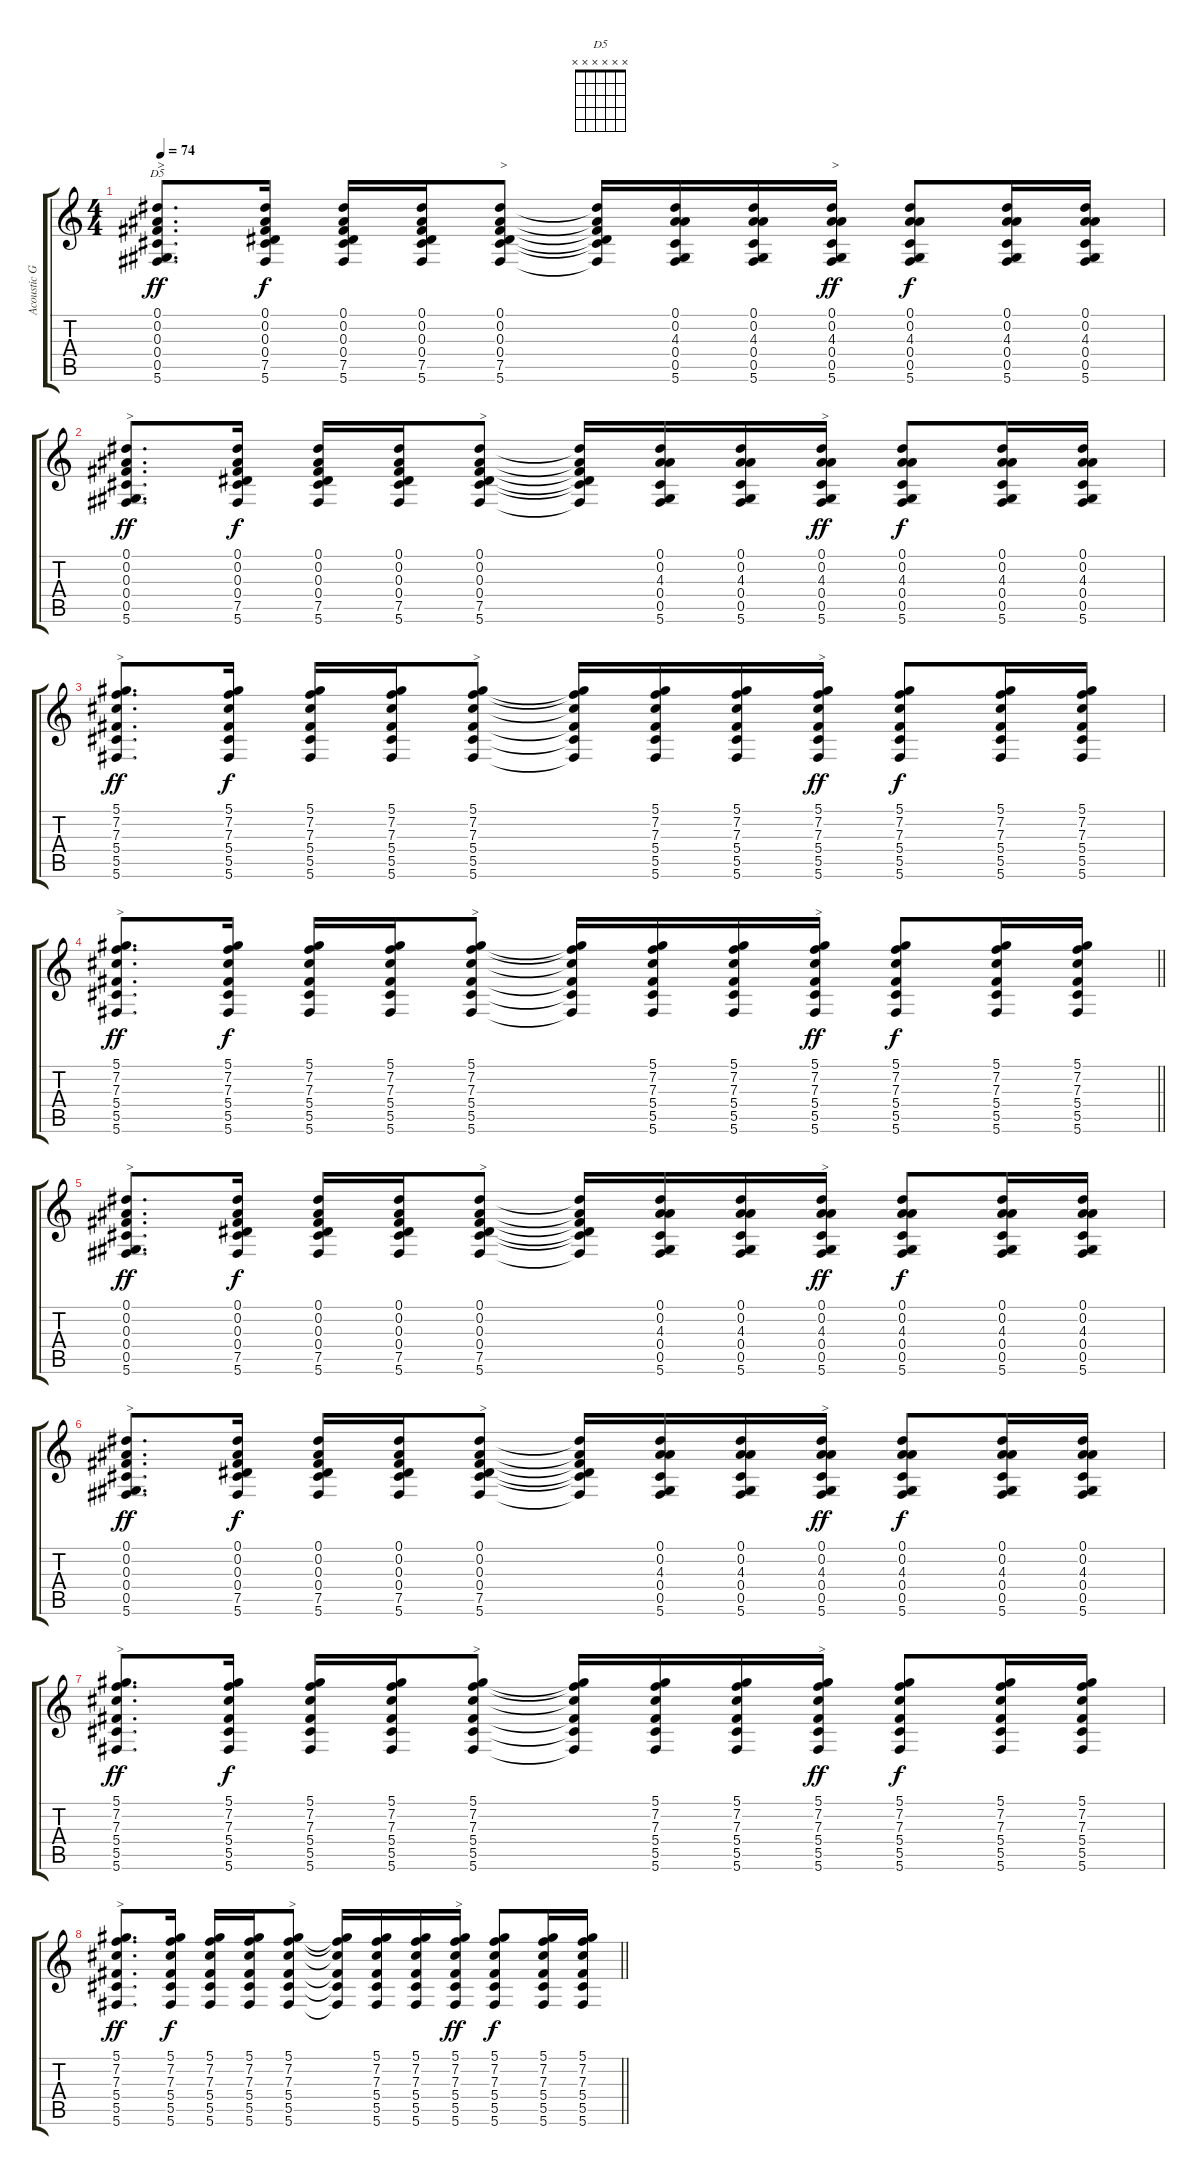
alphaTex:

\track ("Acoustic Guiter" "Acoustic G") {instrument acousticguitarsteel}
\staff {score tabs}
\tuning (Eb4 Bb3 Gb3 Db3 Ab2 Db2) {hide}
\chord ("D5" x x x x x x)
\ts (4 4)
\tempo 74
\clef g2
\ks c
(0.1 0.2 0.3 0.4 0.5 5.6).8{d ch "D5" txt ">" dy ff} (0.1 0.2 0.3 0.4 7.5 5.6).16{dy f} (0.1 0.2 0.3 0.4 7.5 5.6).16 (0.1 0.2 0.3 0.4 7.5 5.6).16 (0.1 0.2 0.3 0.4 7.5 5.6).8{txt ">"} (0.1{t} 0.2{t} 0.3{t} 0.4{t} 7.5{t} 5.6{t}).16 (0.1 0.2 4.3 0.4 0.5 5.6).16 (0.1 0.2 4.3 0.4 0.5 5.6).16 (0.1 0.2 4.3 0.4 0.5 5.6).16{txt ">" dy ff} (0.1 0.2 4.3 0.4 0.5 5.6).8{dy f} (0.1 0.2 4.3 0.4 0.5 5.6).16 (0.1 0.2 4.3 0.4 0.5 5.6).16 |
(0.1 0.2 0.3 0.4 0.5 5.6).8{d txt ">" dy ff} (0.1 0.2 0.3 0.4 7.5 5.6).16{dy f} (0.1 0.2 0.3 0.4 7.5 5.6).16 (0.1 0.2 0.3 0.4 7.5 5.6).16 (0.1 0.2 0.3 0.4 7.5 5.6).8{txt ">"} (0.1{t} 0.2{t} 0.3{t} 0.4{t} 7.5{t} 5.6{t}).16 (0.1 0.2 4.3 0.4 0.5 5.6).16 (0.1 0.2 4.3 0.4 0.5 5.6).16 (0.1 0.2 4.3 0.4 0.5 5.6).16{txt ">" dy ff} (0.1 0.2 4.3 0.4 0.5 5.6).8{dy f} (0.1 0.2 4.3 0.4 0.5 5.6).16 (0.1 0.2 4.3 0.4 0.5 5.6).16 |
(5.1 7.2 7.3 5.4 5.5 5.6).8{d txt ">" dy ff} (5.1 7.2 7.3 5.4 5.5 5.6).16{dy f} (5.1 7.2 7.3 5.4 5.5 5.6).16 (5.1 7.2 7.3 5.4 5.5 5.6).16 (5.1 7.2 7.3 5.4 5.5 5.6).8{txt ">"} (5.1{t} 7.2{t} 7.3{t} 5.4{t} 5.5{t} 5.6{t}).16 (5.1 7.2 7.3 5.4 5.5 5.6).16 (5.1 7.2 7.3 5.4 5.5 5.6).16 (5.1 7.2 7.3 5.4 5.5 5.6).16{txt ">" dy ff} (5.1 7.2 7.3 5.4 5.5 5.6).8{dy f} (5.1 7.2 7.3 5.4 5.5 5.6).16 (5.1 7.2 7.3 5.4 5.5 5.6).16 |
\barLineRight lightlight
(5.1 7.2 7.3 5.4 5.5 5.6).8{d txt ">" dy ff} (5.1 7.2 7.3 5.4 5.5 5.6).16{dy f} (5.1 7.2 7.3 5.4 5.5 5.6).16 (5.1 7.2 7.3 5.4 5.5 5.6).16 (5.1 7.2 7.3 5.4 5.5 5.6).8{txt ">"} (5.1{t} 7.2{t} 7.3{t} 5.4{t} 5.5{t} 5.6{t}).16 (5.1 7.2 7.3 5.4 5.5 5.6).16 (5.1 7.2 7.3 5.4 5.5 5.6).16 (5.1 7.2 7.3 5.4 5.5 5.6).16{txt ">" dy ff} (5.1 7.2 7.3 5.4 5.5 5.6).8{dy f} (5.1 7.2 7.3 5.4 5.5 5.6).16 (5.1 7.2 7.3 5.4 5.5 5.6).16 |
(0.1 0.2 0.3 0.4 0.5 5.6).8{d txt ">" dy ff} (0.1 0.2 0.3 0.4 7.5 5.6).16{dy f} (0.1 0.2 0.3 0.4 7.5 5.6).16 (0.1 0.2 0.3 0.4 7.5 5.6).16 (0.1 0.2 0.3 0.4 7.5 5.6).8{txt ">"} (0.1{t} 0.2{t} 0.3{t} 0.4{t} 7.5{t} 5.6{t}).16 (0.1 0.2 4.3 0.4 0.5 5.6).16 (0.1 0.2 4.3 0.4 0.5 5.6).16 (0.1 0.2 4.3 0.4 0.5 5.6).16{txt ">" dy ff} (0.1 0.2 4.3 0.4 0.5 5.6).8{dy f} (0.1 0.2 4.3 0.4 0.5 5.6).16 (0.1 0.2 4.3 0.4 0.5 5.6).16 |
(0.1 0.2 0.3 0.4 0.5 5.6).8{d txt ">" dy ff} (0.1 0.2 0.3 0.4 7.5 5.6).16{dy f} (0.1 0.2 0.3 0.4 7.5 5.6).16 (0.1 0.2 0.3 0.4 7.5 5.6).16 (0.1 0.2 0.3 0.4 7.5 5.6).8{txt ">"} (0.1{t} 0.2{t} 0.3{t} 0.4{t} 7.5{t} 5.6{t}).16 (0.1 0.2 4.3 0.4 0.5 5.6).16 (0.1 0.2 4.3 0.4 0.5 5.6).16 (0.1 0.2 4.3 0.4 0.5 5.6).16{txt ">" dy ff} (0.1 0.2 4.3 0.4 0.5 5.6).8{dy f} (0.1 0.2 4.3 0.4 0.5 5.6).16 (0.1 0.2 4.3 0.4 0.5 5.6).16 |
(5.1 7.2 7.3 5.4 5.5 5.6).8{d txt ">" dy ff} (5.1 7.2 7.3 5.4 5.5 5.6).16{dy f} (5.1 7.2 7.3 5.4 5.5 5.6).16 (5.1 7.2 7.3 5.4 5.5 5.6).16 (5.1 7.2 7.3 5.4 5.5 5.6).8{txt ">"} (5.1{t} 7.2{t} 7.3{t} 5.4{t} 5.5{t} 5.6{t}).16 (5.1 7.2 7.3 5.4 5.5 5.6).16 (5.1 7.2 7.3 5.4 5.5 5.6).16 (5.1 7.2 7.3 5.4 5.5 5.6).16{txt ">" dy ff} (5.1 7.2 7.3 5.4 5.5 5.6).8{dy f} (5.1 7.2 7.3 5.4 5.5 5.6).16 (5.1 7.2 7.3 5.4 5.5 5.6).16 |
\barLineRight lightlight
(5.1 7.2 7.3 5.4 5.5 5.6).8{d txt ">" dy ff} (5.1 7.2 7.3 5.4 5.5 5.6).16{dy f} (5.1 7.2 7.3 5.4 5.5 5.6).16 (5.1 7.2 7.3 5.4 5.5 5.6).16 (5.1 7.2 7.3 5.4 5.5 5.6).8{txt ">"} (5.1{t} 7.2{t} 7.3{t} 5.4{t} 5.5{t} 5.6{t}).16 (5.1 7.2 7.3 5.4 5.5 5.6).16 (5.1 7.2 7.3 5.4 5.5 5.6).16 (5.1 7.2 7.3 5.4 5.5 5.6).16{txt ">" dy ff} (5.1 7.2 7.3 5.4 5.5 5.6).8{dy f} (5.1 7.2 7.3 5.4 5.5 5.6).16 (5.1 7.2 7.3 5.4 5.5 5.6).16
